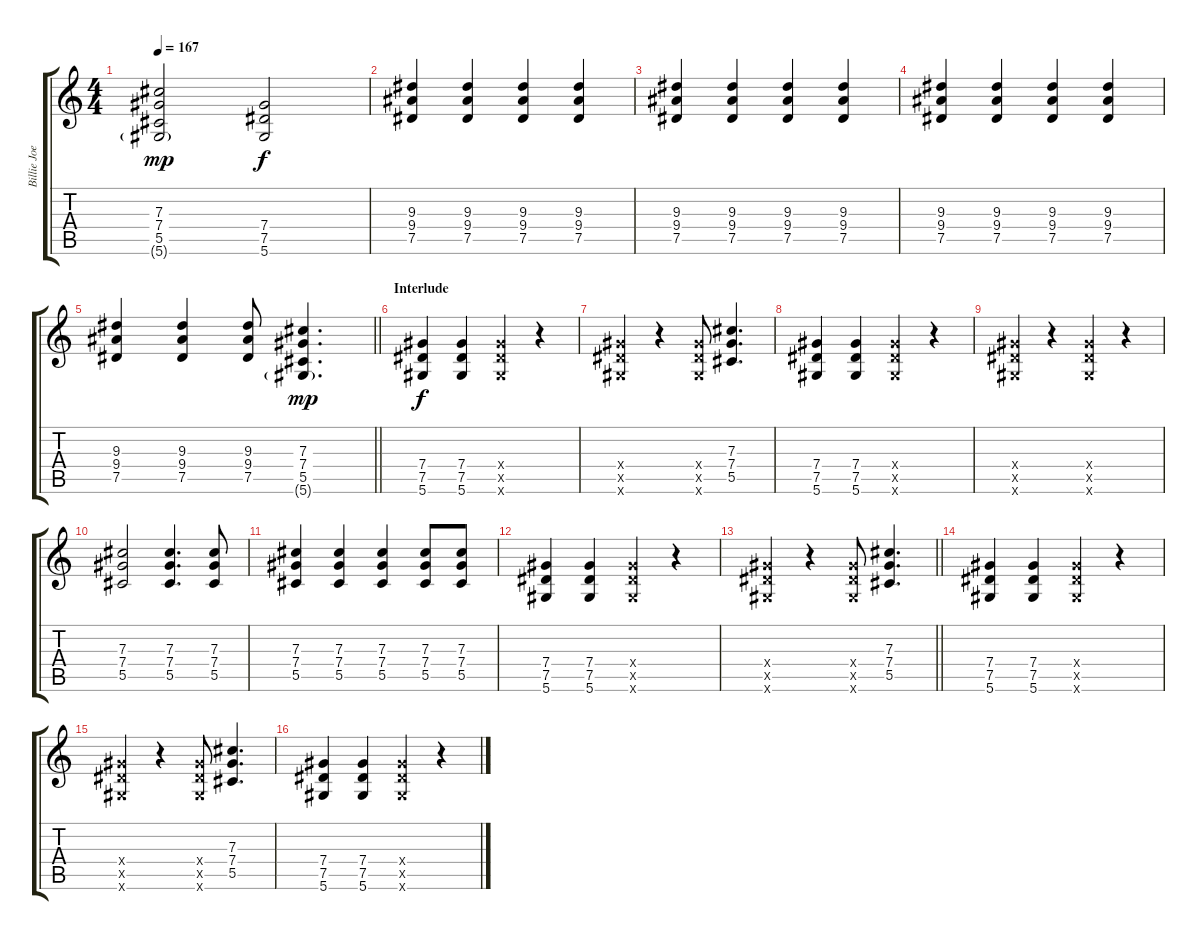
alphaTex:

\track ("Billie Joe Armstrong - Guitar" "Billie Joe") {instrument distortionguitar}
\staff {score tabs}
\tuning (Eb4 Bb3 Gb3 Db3 Ab2 Eb2) {hide}
\ts (4 4)
\tempo 167
\clef g2
\ks c
(7.3 7.4 5.5 5.6{g}).2{dy mp} (7.4 7.5 5.6).2{dy f} |
(9.3 9.4 7.5).4 (9.3 9.4 7.5).4 (9.3 9.4 7.5).4 (9.3 9.4 7.5).4 |
(9.3 9.4 7.5).4 (9.3 9.4 7.5).4 (9.3 9.4 7.5).4 (9.3 9.4 7.5).4 |
(9.3 9.4 7.5).4 (9.3 9.4 7.5).4 (9.3 9.4 7.5).4 (9.3 9.4 7.5).4 |
\barLineRight lightlight
(9.3 9.4 7.5).4 (9.3 9.4 7.5).4 (9.3 9.4 7.5).8 (7.3 7.4 5.5 5.6{g}).4{d dy mp} |
\section ("" "Interlude")
(7.4 7.5 5.6).4{dy f} (7.4 7.5 5.6).4 (7.4{x} 7.5{x} 5.6{x}).4 r.4 |
(7.4{x} 7.5{x} 5.6{x}).4 r.4 (7.4{x} 7.5{x} 5.6{x}).8 (7.3 7.4 5.5).4{d} |
(7.4 7.5 5.6).4 (7.4 7.5 5.6).4 (7.4{x} 7.5{x} 5.6{x}).4 r.4 |
(7.4{x} 7.5{x} 5.6{x}).4 r.4 (7.4{x} 7.5{x} 5.6{x}).4 r.4 |
(7.3 7.4 5.5).2 (7.3 7.4 5.5).4{d} (7.3 7.4 5.5).8 |
(7.3 7.4 5.5).4 (7.3 7.4 5.5).4 (7.3 7.4 5.5).4 (7.3 7.4 5.5).8 (7.3 7.4 5.5).8 |
(7.4 7.5 5.6).4 (7.4 7.5 5.6).4 (7.4{x} 7.5{x} 5.6{x}).4 r.4 |
\barLineRight lightlight
(7.4{x} 7.5{x} 5.6{x}).4 r.4 (7.4{x} 7.5{x} 5.6{x}).8 (7.3 7.4 5.5).4{d} |
(7.4 7.5 5.6).4 (7.4 7.5 5.6).4 (7.4{x} 7.5{x} 5.6{x}).4 r.4 |
(7.4{x} 7.5{x} 5.6{x}).4 r.4 (7.4{x} 7.5{x} 5.6{x}).8 (7.3 7.4 5.5).4{d} |
(7.4 7.5 5.6).4 (7.4 7.5 5.6).4 (7.4{x} 7.5{x} 5.6{x}).4 r.4
